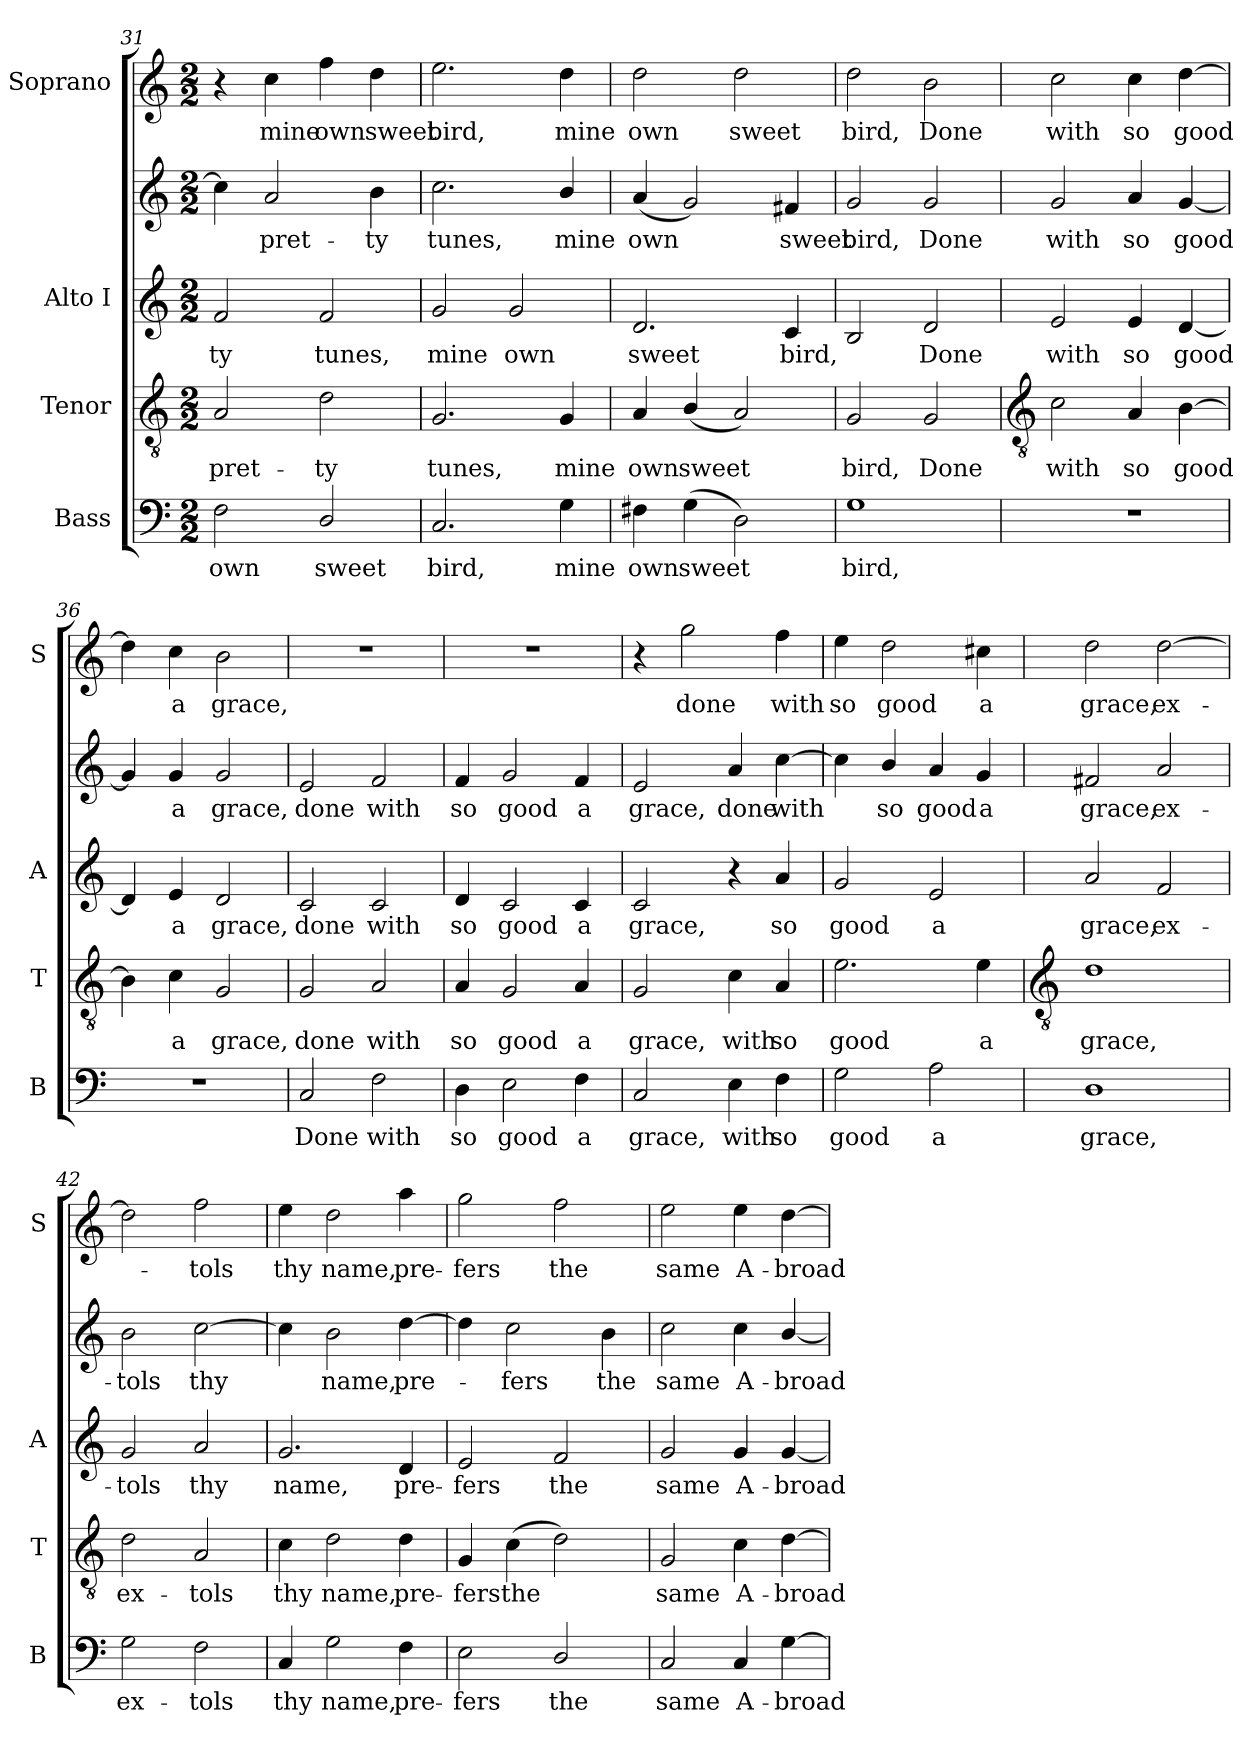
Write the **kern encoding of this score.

**kern	**text	**kern	**text	**kern	**text	**kern	**text	**kern	**text
*part4	*part4	*part3	*part3	*part2	*part2	*part2	*part2	*part1	*part1
*staff5	*staff5	*staff4	*staff4	*staff3	*staff3	*staff2	*staff2	*staff1	*staff1
*I"Bass	*	*I"Tenor	*	*I"Alto I	*	*	*	*I"Soprano	*
*I'B	*	*I'T	*	*I'A	*	*	*	*I'S	*
*clefF4	*	*clefGv2	*	*clefG2	*	*clefG2	*	*clefG2	*
*k[]	*	*k[]	*	*k[]	*	*k[]	*	*k[]	*
*C:	*	*C:	*	*C:	*	*C:	*	*C:	*
*M2/2	*	*M2/2	*	*M2/2	*	*M2/2	*	*M2/2	*
=31	=31	=31	=31	=31	=31	=31	=31	=31	=31
!	!LO:LY:b	!	!LO:LY:b	!	!LO:LY:b	!	!	!	!
2F\	own	2A	pret-	2f	ty	4cc]	.	4r	.
!	!	!	!	!	!	!	!LO:LY:b	!	!LO:LY:b
.	.	.	.	.	.	2a	-pret-	4cc	mine
!	!LO:LY:b	!	!LO:LY:b	!	!LO:LY:b	!	!	!	!LO:LY:b
2D/	sweet	2d	-ty	2f	tunes,	.	.	4ff	own
!	!	!	!	!	!	!	!LO:LY:b	!	!LO:LY:b
.	.	.	.	.	.	4b	-ty	4dd	sweet
=32	=32	=32	=32	=32	=32	=32	=32	=32	=32
!	!LO:LY:b	!	!LO:LY:b	!	!LO:LY:b	!	!LO:LY:b	!	!LO:LY:b
2.C	bird,	2.G	tunes,	2g	mine	2.cc	tunes,	2.ee	bird,
!	!	!	!	!	!LO:LY:b	!	!	!	!
.	.	.	.	2g	own	.	.	.	.
!	!LO:LY:b	!	!LO:LY:b	!	!	!	!LO:LY:b	!	!LO:LY:b
4G	mine	4G	mine	.	.	4b/	mine	4dd	mine
=33	=33	=33	=33	=33	=33	=33	=33	=33	=33
!	!LO:LY:b	!	!LO:LY:b	!	!LO:LY:b	!	!LO:LY:b	!	!LO:LY:b
4F#X	own	4A	own	2.d	sweet	(<4a	own	2dd	own
!	!LO:LY:b	!	!LO:LY:b	!	!	!	!	!	!
(>4G	sweet	(<4B/	sweet	.	.	2g)	.	.	.
!	!	!	!	!	!	!	!	!	!LO:LY:b
2D)	.	2A)	.	.	.	.	.	2dd	sweet
!	!	!	!	!	!LO:LY:b	!	!LO:LY:b	!	!
.	.	.	.	4c	bird,	4f#X	sweet	.	.
=34	=34	=34	=34	=34	=34	=34	=34	=34	=34
!	!LO:LY:b	!	!LO:LY:b	!	!	!	!LO:LY:b	!	!LO:LY:b
1G	bird,	2G	bird,	2B	.	2g	bird,	2dd	bird,
!	!	!	!LO:LY:b	!	!LO:LY:b	!	!LO:LY:b	!	!LO:LY:b
.	.	2G	Done	2d	Done	2g	Done	2b	Done
!!LO:LB:g=z
=35	=35	=35	=35	=35	=35	=35	=35	=35	=35
*	*	*clefGv2	*	*	*	*	*	*	*
!	!	!	!LO:LY:b	!	!LO:LY:b	!	!LO:LY:b	!	!LO:LY:b
1r	.	2c	with	2e	with	2g	with	2cc	with
!	!	!	!LO:LY:b	!	!LO:LY:b	!	!LO:LY:b	!	!LO:LY:b
.	.	4A	so	4e	so	4a	so	4cc	so
!	!	!	!LO:LY:b	!	!LO:LY:b	!	!LO:LY:b	!	!LO:LY:b
.	.	[4B	good	[4d	good	[4g	good	[4dd	good
=36	=36	=36	=36	=36	=36	=36	=36	=36	=36
1r	.	4B]	.	4d]	.	4g]	.	4dd]	.
!	!	!	!LO:LY:b	!	!LO:LY:b	!	!LO:LY:b	!	!LO:LY:b
.	.	4c	a	4e	a	4g	a	4cc	a
!	!	!	!LO:LY:b	!	!LO:LY:b	!	!LO:LY:b	!	!LO:LY:b
.	.	2G	grace,	2d	grace,	2g	grace,	2b	grace,
=37	=37	=37	=37	=37	=37	=37	=37	=37	=37
!	!LO:LY:b	!	!LO:LY:b	!	!LO:LY:b	!	!LO:LY:b	!	!
2C	Done	2G	done	2c	done	2e	done	1r	.
!	!LO:LY:b	!	!LO:LY:b	!	!LO:LY:b	!	!LO:LY:b	!	!
2F\	with	2A	with	2c	with	2f	with	.	.
=38	=38	=38	=38	=38	=38	=38	=38	=38	=38
!	!LO:LY:b	!	!LO:LY:b	!	!LO:LY:b	!	!LO:LY:b	!	!
4D	so	4A	so	4d	so	4f	so	1r	.
!	!LO:LY:b	!	!LO:LY:b	!	!LO:LY:b	!	!LO:LY:b	!	!
2E	good	2G	good	2c	good	2g	good	.	.
!	!LO:LY:b	!	!LO:LY:b	!	!LO:LY:b	!	!LO:LY:b	!	!
4F\	a	4A	a	4c	a	4f	a	.	.
=39	=39	=39	=39	=39	=39	=39	=39	=39	=39
!	!LO:LY:b	!	!LO:LY:b	!	!LO:LY:b	!	!LO:LY:b	!	!
2C	grace,	2G	grace,	2c	grace,	2e	grace,	4r	.
!	!	!	!	!	!	!	!	!	!LO:LY:b
.	.	.	.	.	.	.	.	2gg	done
!	!LO:LY:b	!	!LO:LY:b	!	!	!	!LO:LY:b	!	!
4E	with	4c	with	4r	.	4a	done	.	.
!	!LO:LY:b	!	!LO:LY:b	!	!LO:LY:b	!	!LO:LY:b	!	!LO:LY:b
4F	so	4A	so	4a	so	[4cc	with	4ff	with
=40	=40	=40	=40	=40	=40	=40	=40	=40	=40
!	!LO:LY:b	!	!LO:LY:b	!	!LO:LY:b	!	!	!	!LO:LY:b
2G	good	2.e	good	2g	good	4cc]	.	4ee	so
!	!	!	!	!	!	!	!LO:LY:b	!	!LO:LY:b
.	.	.	.	.	.	4b/	so	2dd	good
!	!LO:LY:b	!	!	!	!LO:LY:b	!	!LO:LY:b	!	!
2A	a	.	.	2e	a	4a	good	.	.
!	!	!	!LO:LY:b	!	!	!	!LO:LY:b	!	!LO:LY:b
.	.	4e	a	.	.	4g	a	4cc#X	a
!!LO:LB:g=z
=41	=41	=41	=41	=41	=41	=41	=41	=41	=41
*	*	*clefGv2	*	*	*	*	*	*	*
!	!LO:LY:b	!	!LO:LY:b	!	!LO:LY:b	!	!LO:LY:b	!	!LO:LY:b
1D	grace,	1d	grace,	2a	-grace,	2f#X	grace,	2dd	grace,
!	!	!	!	!	!LO:LY:b	!	!LO:LY:b	!	!LO:LY:b
.	.	.	.	2f	ex-	2a	ex-	[2dd	ex-
=42	=42	=42	=42	=42	=42	=42	=42	=42	=42
!	!LO:LY:b	!	!LO:LY:b	!	!LO:LY:b	!	!LO:LY:b	!	!
2G	ex-	2d	ex-	2g	tols	2b	-tols	2dd]	.
!	!LO:LY:b	!	!LO:LY:b	!	!LO:LY:b	!	!LO:LY:b	!	!LO:LY:b
2F\	-tols	2A	-tols	2a	thy	[2cc	thy	2ff	tols
=43	=43	=43	=43	=43	=43	=43	=43	=43	=43
!	!LO:LY:b	!	!LO:LY:b	!	!LO:LY:b	!	!	!	!LO:LY:b
4C	thy	4c	thy	2.g	name,	4cc]	.	4ee	thy
!	!LO:LY:b	!	!LO:LY:b	!	!	!	!LO:LY:b	!	!LO:LY:b
2G	name,	2d	name,	.	.	2b	name,	2dd	name,
!	!LO:LY:b	!	!LO:LY:b	!	!LO:LY:b	!	!LO:LY:b	!	!LO:LY:b
4F\	pre-	4d	pre-	4d	pre-	[4dd	pre-	4aa	pre-
=44	=44	=44	=44	=44	=44	=44	=44	=44	=44
!	!LO:LY:b	!	!LO:LY:b	!	!LO:LY:b	!	!	!	!LO:LY:b
2E	-fers	4G	-fers	2e	fers	4dd]	.	2gg	-fers
!	!	!	!LO:LY:b	!	!	!	!LO:LY:b	!	!
.	.	(>4c	the	.	.	2cc	-fers	.	.
!	!LO:LY:b	!	!	!	!LO:LY:b	!	!	!	!LO:LY:b
2D/	the	2d)	.	2f	the	.	.	2ff	the
!	!	!	!	!	!	!	!LO:LY:b	!	!
.	.	.	.	.	.	4b	the	.	.
=45	=45	=45	=45	=45	=45	=45	=45	=45	=45
!	!LO:LY:b	!	!LO:LY:b	!	!LO:LY:b	!	!LO:LY:b	!	!LO:LY:b
2C	same	2G	same	2g	same	2cc	same	2ee	same
!	!LO:LY:b	!	!LO:LY:b	!	!LO:LY:b	!	!LO:LY:b	!	!LO:LY:b
4C	A-	4c	A-	4g	A-	4cc	A-	4ee	A-
!	!LO:LY:b	!	!LO:LY:b	!	!LO:LY:b	!	!LO:LY:b	!	!LO:LY:b
[4G	-broad	[4d	-broad	[4g	-broad	[4b/	-broad	[4dd	-broad
=	=	=	=	=	=	=	=	=	=
*-	*-	*-	*-	*-	*-	*-	*-	*-	*-
